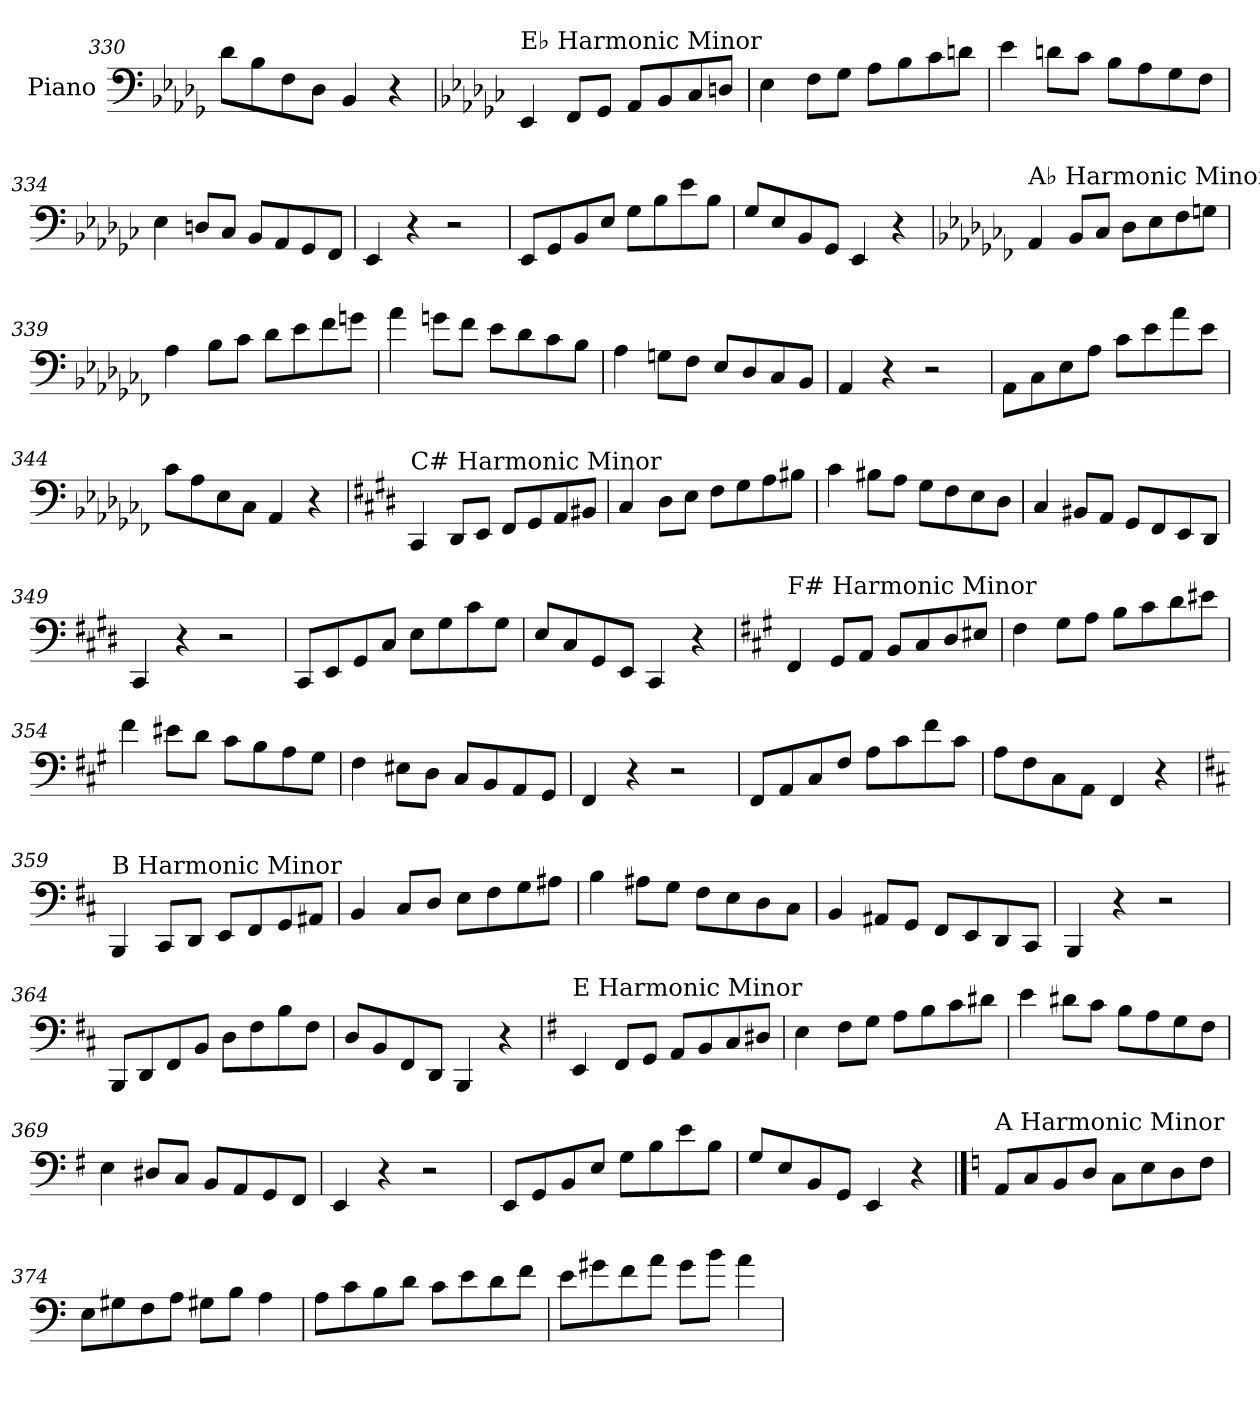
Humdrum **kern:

**kern
*part1
*staff1
*I"Piano
*I'Pno.
*clefF4
*k[b-e-a-d-g-]
=330
8d-\L
8B-\
8F\
8D-\J
4BB-/
4r
!!LO:LB:g=z
=331
*k[b-e-a-d-g-c-]
!LO:TX:a:t=E♭ Harmonic Minor
4EE-/
8FF/L
8GG-/J
8AA-/L
8BB-/
8C-/
8Dn/J
=332
4E-\
8F\L
8G-\J
8A-\L
8B-\
8c-\
8dn\J
=333
4e-\
8dn\L
8c-\J
8B-\L
8A-\
8G-\
8F\J
=334
4E-\
8Dn/L
8C-/J
8BB-/L
8AA-/
8GG-/
8FF/J
=335
4EE-/
4r
2r
=336
8EE-/L
8GG-/
8BB-/
8E-/J
8G-\L
8B-\
8e-\
8B-\J
=337
8G-/L
8E-/
8BB-/
8GG-/J
4EE-/
4r
!!LO:LB:g=z
=338
*k[b-e-a-d-g-c-f-]
!LO:TX:a:t=A♭ Harmonic Minor
4AA-/
8BB-/L
8C-/J
8D-\L
8E-\
8F-\
8Gn\J
=339
4A-\
8B-\L
8c-\J
8d-\L
8e-\
8f-\
8gn\J
=340
4a-\
8gn\L
8f-\J
8e-\L
8d-\
8c-\
8B-\J
=341
4A-\
8Gn\L
8F-\J
8E-/L
8D-/
8C-/
8BB-/J
=342
4AA-/
4r
2r
=343
8AA-\L
8C-\
8E-\
8A-\J
8c-\L
8e-\
8a-\
8e-\J
=344
8c-\L
8A-\
8E-\
8C-\J
4AA-/
4r
!!LO:LB:g=z
=345
*k[f#c#g#d#]
!LO:TX:a:t=C# Harmonic Minor
4CC#/
8DD#/L
8EE/J
8FF#/L
8GG#/
8AA/
8BB#X/J
=346
4C#/
8D#\L
8E\J
8F#\L
8G#\
8A\
8B#X\J
=347
4c#\
8B#X\L
8A\J
8G#\L
8F#\
8E\
8D#\J
=348
4C#/
8BB#X/L
8AA/J
8GG#/L
8FF#/
8EE/
8DD#/J
=349
4CC#/
4r
2r
=350
8CC#/L
8EE/
8GG#/
8C#/J
8E\L
8G#\
8c#\
8G#\J
=351
8E/L
8C#/
8GG#/
8EE/J
4CC#/
4r
!!LO:LB:g=z
=352
*k[f#c#g#]
!LO:TX:a:t=F# Harmonic Minor
4FF#/
8GG#/L
8AA/J
8BB/L
8C#/
8D/
8E#X/J
=353
4F#\
8G#\L
8A\J
8B\L
8c#\
8d\
8e#X\J
=354
4f#\
8e#X\L
8d\J
8c#\L
8B\
8A\
8G#\J
=355
4F#\
8E#X\L
8D\J
8C#/L
8BB/
8AA/
8GG#/J
=356
4FF#/
4r
2r
=357
8FF#/L
8AA/
8C#/
8F#/J
8A\L
8c#\
8f#\
8c#\J
=358
8A\L
8F#\
8C#\
8AA\J
4FF#/
4r
!!LO:LB:g=z
=359
*k[f#c#]
!LO:TX:a:t=B Harmonic Minor
4BBB/
8CC#/L
8DD/J
8EE/L
8FF#/
8GG/
8AA#X/J
=360
4BB/
8C#/L
8D/J
8E\L
8F#\
8G\
8A#X\J
=361
4B\
8A#X\L
8G\J
8F#\L
8E\
8D\
8C#\J
=362
4BB/
8AA#X/L
8GG/J
8FF#/L
8EE/
8DD/
8CC#/J
=363
4BBB/
4r
2r
=364
8BBB/L
8DD/
8FF#/
8BB/J
8D\L
8F#\
8B\
8F#\J
=365
8D/L
8BB/
8FF#/
8DD/J
4BBB/
4r
!!LO:LB:g=z
=366
*k[f#]
!LO:TX:a:t=E Harmonic Minor
4EE/
8FF#/L
8GG/J
8AA/L
8BB/
8C/
8D#X/J
=367
4E\
8F#\L
8G\J
8A\L
8B\
8c\
8d#X\J
=368
4e\
8d#X\L
8c\J
8B\L
8A\
8G\
8F#\J
=369
4E\
8D#X/L
8C/J
8BB/L
8AA/
8GG/
8FF#/J
=370
4EE/
4r
2r
=371
8EE/L
8GG/
8BB/
8E/J
8G\L
8B\
8e\
8B\J
=372
8G/L
8E/
8BB/
8GG/J
4EE/
4r
!!LO:PB:g=z
==373
*k[]
!LO:TX:a:t=A Harmonic Minor
8AA/L
8C/
8BB/
8D/J
8C\L
8E\
8D\
8F\J
=374
8E\L
8G#X\
8F\
8A\J
8G#X\L
8B\J
4A\
=375
8A\L
8c\
8B\
8d\J
8c\L
8e\
8d\
8f\J
=376
8e\L
8g#X\
8f\
8a\J
8g#\L
8b\J
4a\
=
*-
